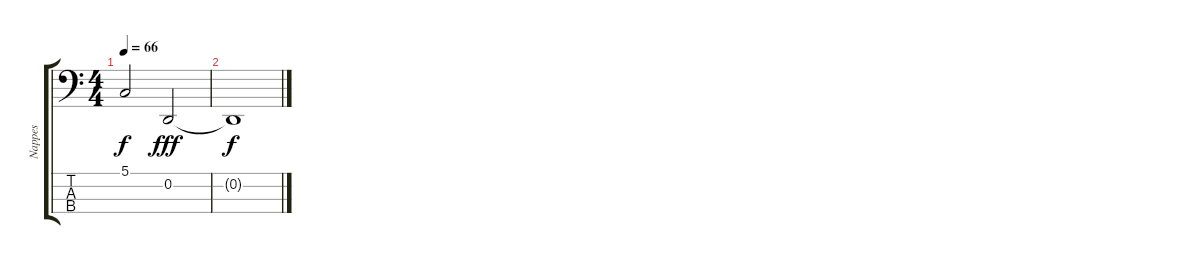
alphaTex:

\track ("Nappes" "Nappes") {instrument pad2warm}
\staff {score tabs}
\tuning (G2 D2 A1 E1) {hide}
\ts (4 4)
\tempo 66
\clef f4
\ks c
5.1{t}.2{dy f} 0.2.2{dy fff} |
0.2{t}.1{dy f}
